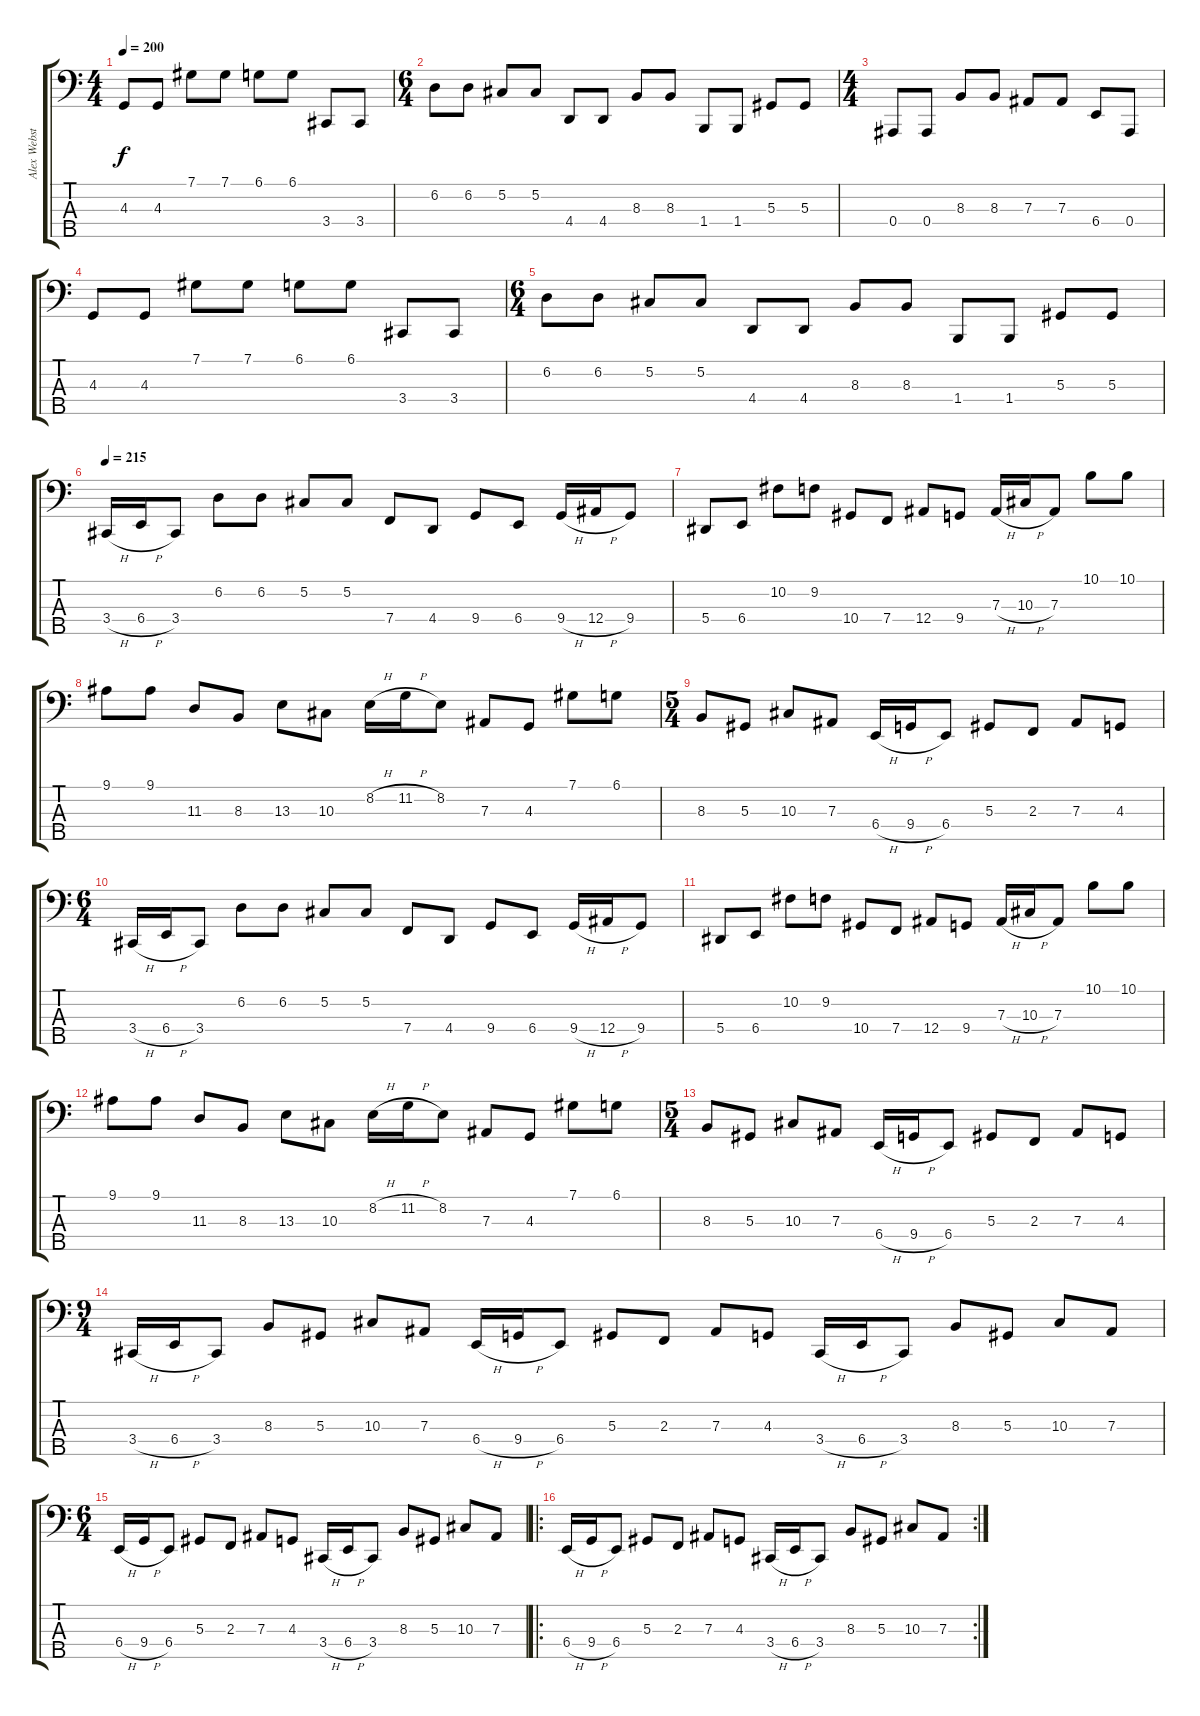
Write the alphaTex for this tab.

\track ("Alex Webster" "Alex Webst") {instrument electricbassfinger}
\staff {score tabs}
\tuning (Db2 Ab1 Eb1 Bb0 F0) {hide}
\ts (4 4)
\tempo 200
\clef f4
\ks c
4.3.8{dy f} 4.3.8 7.1.8 7.1.8 6.1.8 6.1.8 3.4.8 3.4.8 |
\ts (6 4)
6.2.8 6.2.8 5.2.8 5.2.8 4.4.8 4.4.8 8.3.8 8.3.8 1.4.8 1.4.8 5.3.8 5.3.8 |
\ts (4 4)
0.4.8 0.4.8 8.3.8 8.3.8 7.3.8 7.3.8 6.4.8 0.4.8 |
4.3.8 4.3.8 7.1.8 7.1.8 6.1.8 6.1.8 3.4.8 3.4.8 |
\ts (6 4)
6.2.8 6.2.8 5.2.8 5.2.8 4.4.8 4.4.8 8.3.8 8.3.8 1.4.8 1.4.8 5.3.8 5.3.8 |
\tempo 215
3.4{h}.16 6.4{h}.16 3.4.8 6.2.8 6.2.8 5.2.8 5.2.8 7.4.8 4.4.8 9.4.8 6.4.8 9.4{h}.16 12.4{h}.16 9.4.8 |
5.4.8 6.4.8 10.2.8 9.2.8 10.4.8 7.4.8 12.4.8 9.4.8 7.3{h}.16 10.3{h}.16 7.3.8 10.1.8 10.1.8 |
9.1.8 9.1.8 11.3.8 8.3.8 13.3.8 10.3.8 8.2{h}.16 11.2{h}.16 8.2.8 7.3.8 4.3.8 7.1.8 6.1.8 |
\ts (5 4)
8.3.8 5.3.8 10.3.8 7.3.8 6.4{h}.16 9.4{h}.16 6.4.8 5.3.8 2.3.8 7.3.8 4.3.8 |
\ts (6 4)
3.4{h}.16 6.4{h}.16 3.4.8 6.2.8 6.2.8 5.2.8 5.2.8 7.4.8 4.4.8 9.4.8 6.4.8 9.4{h}.16 12.4{h}.16 9.4.8 |
5.4.8 6.4.8 10.2.8 9.2.8 10.4.8 7.4.8 12.4.8 9.4.8 7.3{h}.16 10.3{h}.16 7.3.8 10.1.8 10.1.8 |
9.1.8 9.1.8 11.3.8 8.3.8 13.3.8 10.3.8 8.2{h}.16 11.2{h}.16 8.2.8 7.3.8 4.3.8 7.1.8 6.1.8 |
\ts (5 4)
8.3.8 5.3.8 10.3.8 7.3.8 6.4{h}.16 9.4{h}.16 6.4.8 5.3.8 2.3.8 7.3.8 4.3.8 |
\ts (9 4)
3.4{h}.16 6.4{h}.16 3.4.8 8.3.8 5.3.8 10.3.8 7.3.8 6.4{h}.16 9.4{h}.16 6.4.8 5.3.8 2.3.8 7.3.8 4.3.8 3.4{h}.16 6.4{h}.16 3.4.8 8.3.8 5.3.8 10.3.8 7.3.8 |
\ts (6 4)
6.4{h}.16 9.4{h}.16 6.4.8 5.3.8 2.3.8 7.3.8 4.3.8 3.4{h}.16 6.4{h}.16 3.4.8 8.3.8 5.3.8 10.3.8 7.3.8 |
\ro
\rc 2
6.4{h}.16 9.4{h}.16 6.4.8 5.3.8 2.3.8 7.3.8 4.3.8 3.4{h}.16 6.4{h}.16 3.4.8 8.3.8 5.3.8 10.3.8 7.3.8
